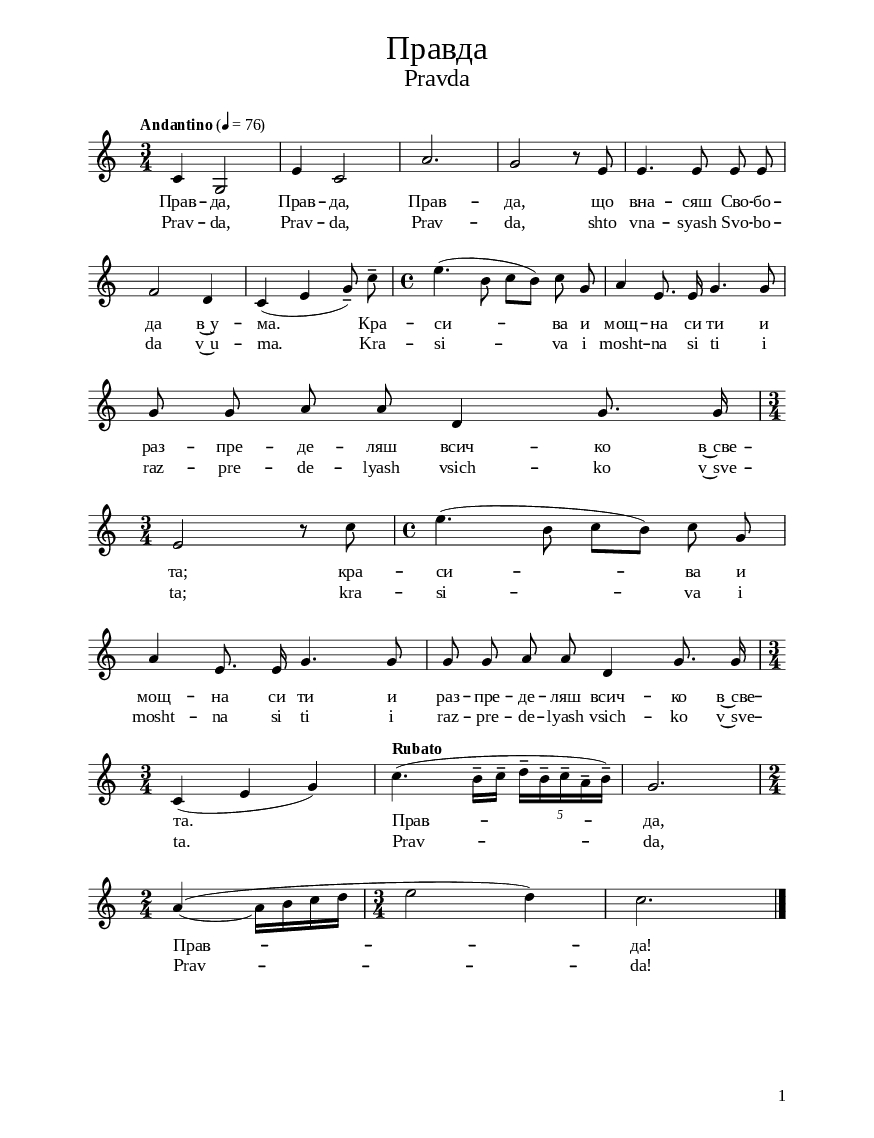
\version "2.24.0"

\include "include/globals.ily"

\bookpart {
  \label #'ref132
  \tocItem \markup "Правда – Pravda"
  \include "include/bookpart-paper.ily"
  \score {
    \include "include/score-layout.ily"


    \new Voice \absolute {
      \clef treble
      \key c \major
      \time 3/4
      \tempoFunc "Andantino" 4 "76"
      \autoBeamOff
      c'4  g2 | % 2
      e'4  c'2 | % 3
      a'2. | % 4
      g'2 r8  e'8 | % 5
      e'4.  e'8  e'8  e'8 \break | % 6
      f'2  d'4 | % 7
      c'4 (  e'4  g'8 ) --   c''8 -- | % 8
      \time 4/4  | % 8
      e''4. (  b'8  c''8 [  b'8 ] )
      c''8  g'8  | % 9
      a'4  e'8.  e'16  g'4.  g'8
      \break |
      g'8  g'8  a'8  a'8  d'4
      g'8.  g'16 | \break % 11
      \time 3/4  | % 11
      e'2 r8  c''8 | % 12
      \time 4/4  | % 12
      e''4. (  b'8  c''8 [  b'8 ) ]
      c''8  g'8 \break | % 13
      a'4  e'8.  e'16  g'4.  g'8 | % 14
      g'8  g'8  a'8  a'8  d'4
      g'8.  g'16 | \break  % 15
      \time 3/4  | % 15
      c'4 (  e'4  g'4 )  | % 16
      \tempo "Rubato" c''4. ( b'16 -- [
      c''16 -- ]
      \times 4/5  {
        d''16 -- [  b'16 --  c''16 --
        a'16 --  b'16 ) -- ]
      }
      | % 17
      g'2. \break | % 18
      \time 2/4  | % 18
      a'4 ( ~  a'16 [  b'16  c''16
      d''16 ] | % 19
      \time 3/4  | % 19
      e''2  d''4 ) |
      c''2. \bar "|."
    }

    \addlyrics {
      Прав -- да, Прав -- да, Прав -- да,
      що вна -- сяш Сво -- бо -- да в~у
      -- ма.   Кра -- си --
      ва и мощ -- на си ти и раз --
      пре -- де -- ляш всич -- ко в~све --
      та; кра -- си --   ва и
      мощ -- на си ти и раз -- пре -- де
      -- ляш всич -- ко в~све -- та.
      Прав --
      да, Прав --
      да!}
      \addlyrics {
        Prav -- da, Prav -- da, Prav -- da,
        shto vna -- syash Svo -- bo -- da v~u
        -- ma.   Kra -- si --
        va i mosht -- na si ti i raz --
        pre -- de -- lyash vsich -- ko v~sve --
        ta; kra -- si --   va i
        mosht -- na si ti i raz -- pre -- de
        -- lyash vsich -- ko v~sve -- ta.
        Prav --
        da, Prav --
        da!}

        \header {
          title = \titleFunc "Правда" "Pravda"
        }

        \midi{}

      } % score

      \pageBreak

      % include foreign translation(s) of the song
      \version "2.20.0"

\markup \fill-line { \fontsize #deTitleFontSize "Gerechtigkeit" }
\markup \null
\markup \null
\markup \fontsize #deCoupletFontSize {
  \hspace #12
  \override #`(baseline-skip . ,deCoupletBaselineSkip)

  \column {
    \line { " " }

  \line { " "Gerechtigkeit, Gerechtigkeit, Gerechtigkeit,}

  \line { " "die du Freiheit in den Verstand bringst.}

  \line { " "Schön und mächtig bist du }

  \line { " "und verteilst alles in der Welt. }

  \line { " "Gerechtigkeit, Gerechtigkeit!}

  }
}


    } % bookpart
